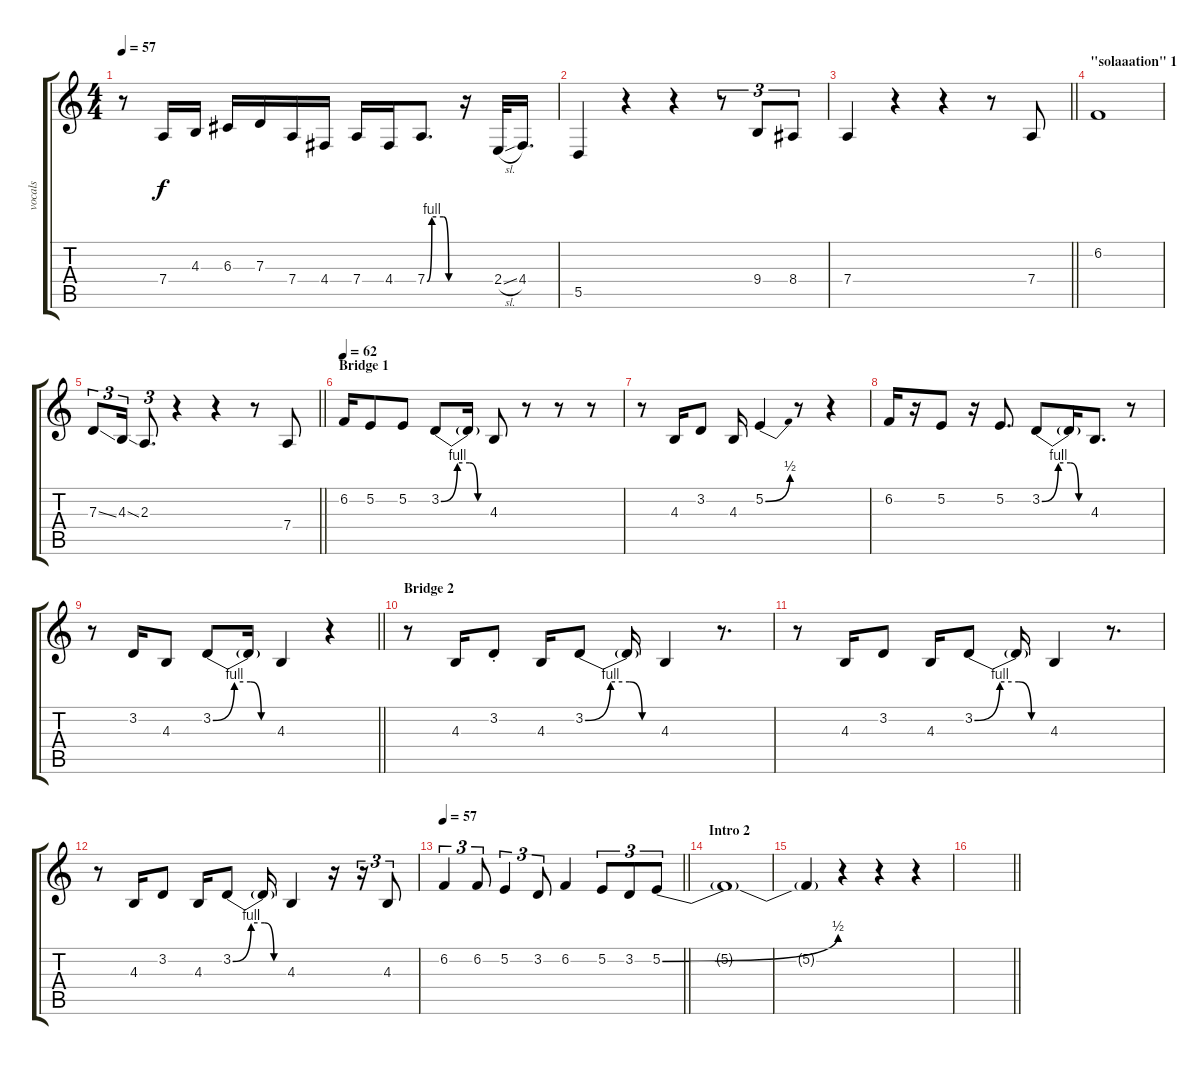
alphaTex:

\track ("vocals" "vocals") {instrument clarinet}
\staff {score tabs}
\tuning (E4 B3 G3 D3 A2 E2) {hide}
\ts (4 4)
\tempo 57
\clef g2
\ks c
r.8{dy f} 7.4.16 4.3.16 6.3.16 7.3.16 7.4.16 4.4.16 7.4.16 4.4.16 7.4{be (custom 0 0 10 4 34 4 45 0 60 0)}.8{d} r.16 2.4{sl}.32 4.4.16{d} |
5.5.4 r.4 r.4 r.8{tu (3 2)} 9.4.8{tu (3 2)} 8.4.8{tu (3 2)} |
\barLineRight lightlight
7.4.4 r.4 r.4 r.8 7.4.8 |
\section ("" "\"solaaation\" 1")
6.2.1 |
\barLineRight lightlight
7.3{ss}.8{tu (3 2)} 4.3{ss}.16{tu (3 2)} 2.3.8{d tu (3 2)} r.4 r.4 r.8 7.4.8 |
\section ("" "Bridge 1")
\tempo 62
6.2.16 5.2.8 5.2.8 3.2{be (custom 0 0 20 4 35 4 45 0 60 0)}.8 3.2{t}.16 4.3.8 r.8 r.8 r.8 |
r.8 4.3.16 3.2.8 4.3.16 5.2{be (bend 0 0 60 2)}.4 r.8 r.4 |
6.2.16 r.16 5.2.8 r.16 5.2.8{d} 3.2{be (custom 0 0 20 4 35 4 45 0 60 0)}.8 3.2{t}.16 4.3.8{d} r.8 |
\barLineRight lightlight
r.8 3.2.16 4.3.8 3.2{be (custom 0 0 20 4 35 4 45 0 60 0)}.8 3.2{t}.16 4.3.4 r.4 |
\section ("" "Bridge 2")
r.8 4.3.16 3.2{st}.8 4.3.16 3.2{be (custom 0 0 20 4 35 4 45 0 60 0)}.8 3.2{t}.16 4.3.4 r.8{d} |
r.8 4.3.16 3.2.8 4.3.16 3.2{be (custom 0 0 20 4 35 4 45 0 60 0)}.8 3.2{t}.16 4.3.4 r.8{d} |
r.8 4.3.16 3.2.8 4.3.16 3.2{be (custom 0 0 20 4 35 4 45 0 60 0)}.8 3.2{t}.16 4.3.4 r.16 r.16{tu (3 2)} 4.3.8{tu (3 2)} |
\tempo 57
\barLineRight lightlight
6.2.4{tu (3 2)} 6.2.8{tu (3 2)} 5.2.4{tu (3 2)} 3.2.8{tu (3 2)} 6.2.4 5.2.8{tu (3 2)} 3.2.8{tu (3 2)} 5.2{be (bend 0 0 60 2)}.8{tu (3 2)} |
\section ("" "Intro 2")
5.2{t}.1 |
5.2{t}.4 r.4 r.4 r.4 |
\barLineRight lightlight
